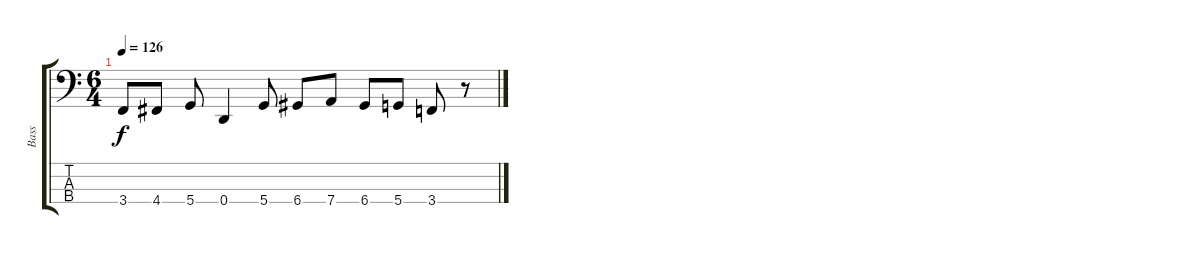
\track ("Bass" "Bass") {instrument electricbasspick}
\staff {score tabs}
\tuning (G2 D2 A1 D1) {hide}
\ts (6 4)
\tempo 126
\clef f4
\ks c
3.4.8{dy f} 4.4.8 5.4.8 0.4.4 5.4.8 6.4.8 7.4.8 6.4.8 5.4.8 3.4.8 r.8
